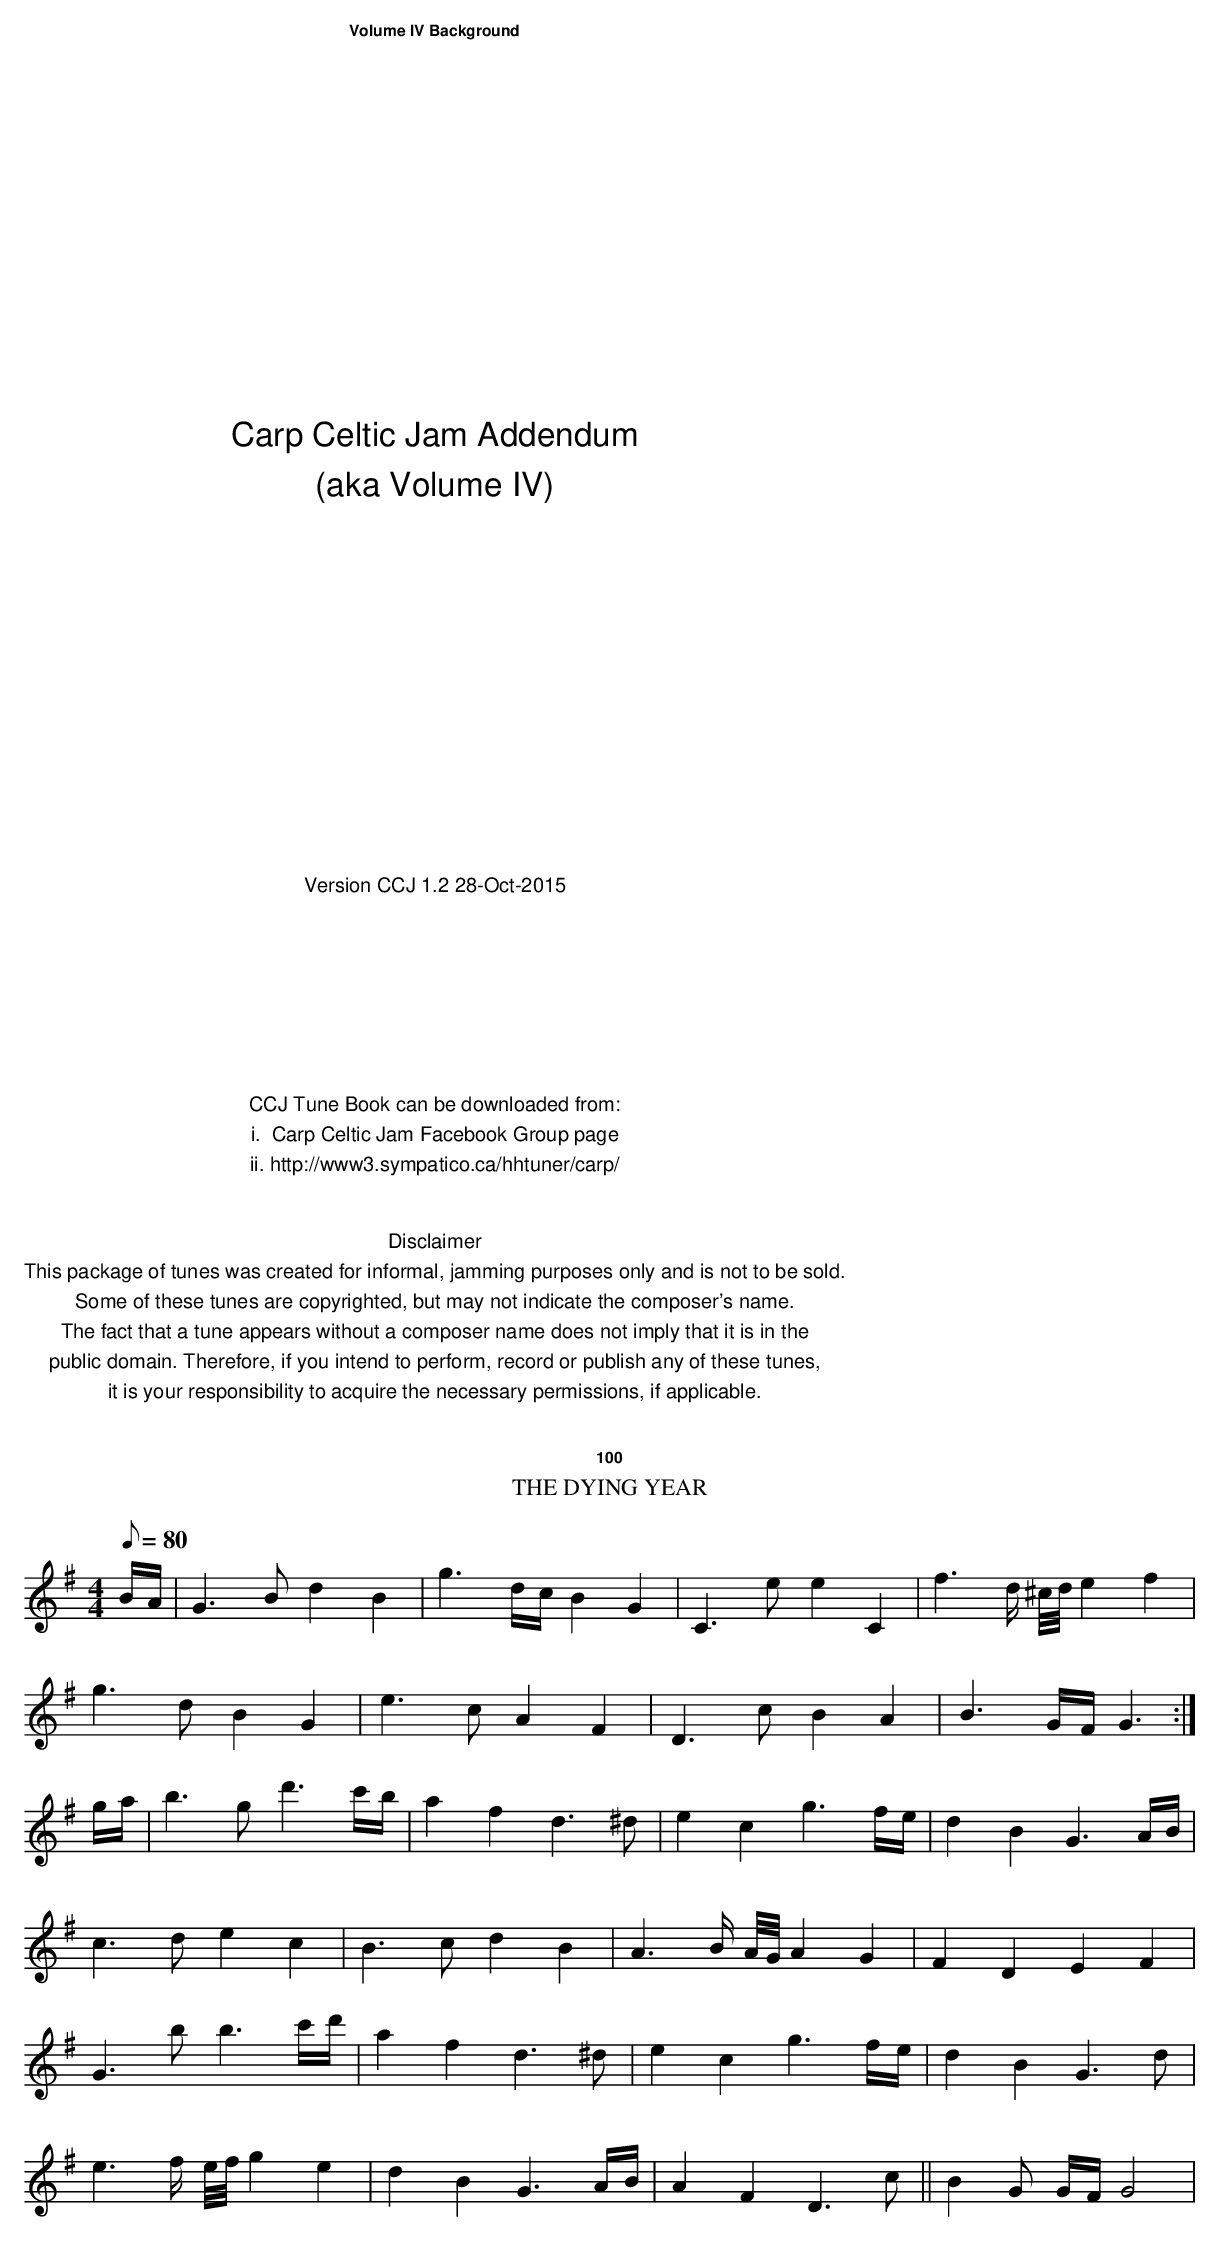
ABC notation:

X:1
T:The Dying Year
M:4/4
L:1/8
Q:80
K:G
B/2A/2|G3 B d2 B2|g3 d/2c/2 B2G2|C3 e e2 C2|f3 d/2 ^c/4d/4 e2 f2|
g3 d B2G2|e3 c A2 F2|D3 c B2 A2|B3 G/2F/2 G3:|
g/2a/2|b3 g d'3 c'/2b/2|a2 f2 d3 ^d|e2 c2 g3 f/2e/2|d2 B2 G3 A/2B/2|
c3 d e2 c2|B3 c d2 B2|A3 B/2 A/4G/4 A2 G2|F2 D2 E2 F2|
G3 b b3 c'/2d'/2|a2 f2 d3 ^d|e2 c2 g3 f/2e/2|d2 B2 G3 d|
e3 f/2 e/4f/4 g2 e2|d2B2 G3 A/2B/2|A2 F2 D3 c||B2 G G/2F/2 G4|
